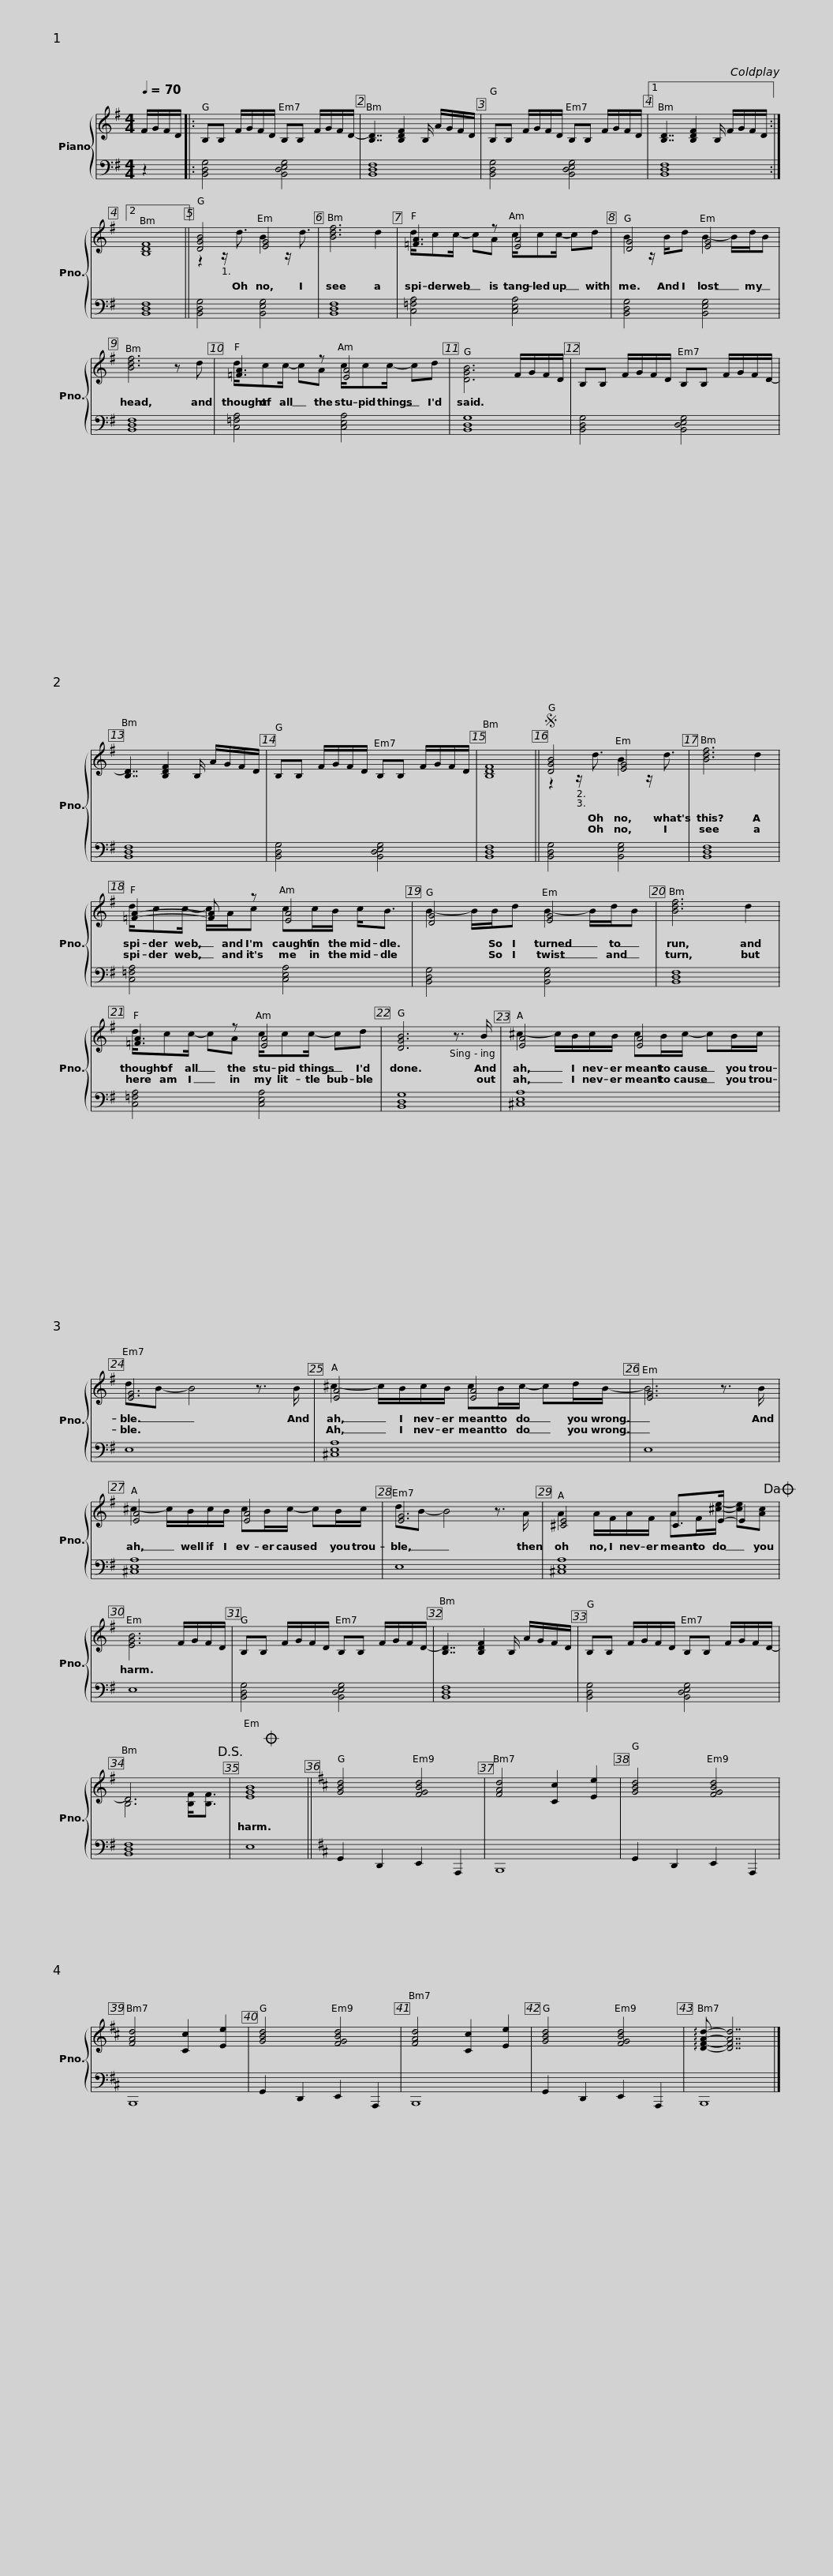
X:1
%%score { ( 1 3 ) | 2 }
L:1/8
Q:1/4=70
M:4/4
I:linebreak $
K:G
V:1 treble
V:3 treble
V:2 bass
V:1
 F/G/F/D/ |: B,B, F/G/F/D/ B,B, F/G/F/D/- | [B,D]7/2 [B,DF]2 B,/ A/G/F/D/ |$ B,B, F/G/F/D/ B,B, F/G/F/D/ |1 [B,D]7/2 [B,DF]2 B,/ F/G/F/D/ :|2 %5
 [B,DF]8 ||$ [DGB]4 [EG]4 | x8 | [=FA]3 z [EA]4 |$ [DG]4 [EG]4 | %10
 x8 |$ [=FA]3 z [EA]4 | x6 F/G/F/D/ |$ B,B, F/G/F/D/ B,B, F/G/F/D/- | [B,D]7/2 [B,DF]2 B,/ A/G/F/D/ |$ %15
 B,B, F/G/F/D/ B,B, F/G/F/D/ | [B,DF]8 ||S [DGB]4 [EG]4 | x8 |$ [=FA]2- [FA] z [EA]4 |$ %20
 [DG]4 [EG]4 | x8 |$ [=FA]3 z [EA]4 | x8 |$ [EA]4 [EA]4 | %25
 [EG]6 x2 |$ [EA]4 [EA]4 | [EG]6 x2 |$ [EA]4 [EA]4 | [EG]6 x2 |$ %30
 [^CE]4 C>E- E2!dacoda! | x6 F/G/F/D/ |$ B,B, F/G/F/D/ B,B, F/G/F/D/- | [B,D]7/2 [B,DF]2 B,/ A/G/F/D/ |$ B,B, F/G/F/D/ B,B, F/G/F/D/- | %35
 D6 x2!D.S.! |O x8 ||$[K:D] [GBd]4 [FGBd]4 | [FAd]4 [Cc]2 [Ee]2 | [GBd]4 [FGBd]4 | %40
 [FAd]4 [Cc]2 [Ee]2 |$ [GBd]4 [FGBd]4 | [FAd]4 [Cc]2 [Ee]2 | [GBd]4 [FGBd]4 | !arpeggio![DFAd]- [DFAd]7 |] %45
V:2
 z2 |: [B,,D,G,]4 [B,,D,E,G,]4 | [B,,D,F,]8 |$ [B,,D,G,]4 [B,,D,E,G,]4 |1 [B,,D,F,]8 :|2 %5
 [B,,D,F,]8 ||$ [B,,D,G,]4 [B,,E,G,]4 | [B,,D,F,]8 | [C,=F,A,]4 [C,E,A,]4 |$ [B,,D,G,]4 [B,,E,G,]4 | %10
 [B,,D,F,]8 |$ [C,=F,A,]4 [C,E,A,]4 | [B,,D,G,]8 |$ [B,,D,G,]4 [B,,D,E,G,]4 | [B,,D,F,]8 |$ %15
 [B,,D,G,]4 [B,,D,E,G,]4 | [B,,D,F,]8 || [B,,D,G,]4 [B,,E,G,]4 | [B,,D,F,]8 |$ [C,=F,A,]4 [C,E,A,]4 |$ %20
 [B,,D,G,]4 [B,,E,G,]4 | [B,,D,F,]8 |$ [C,=F,A,]4 [C,E,A,]4 | [B,,D,G,]8 |$ [^C,E,A,]8 | %25
 E,8 |$ [^C,E,A,]8 | E,8 |$ [^C,E,A,]8 | E,8 |$ %30
 [^C,E,A,]8 | E,8 |$ [B,,D,G,]4 [B,,D,E,G,]4 | [B,,D,F,]8 |$ [B,,D,G,]4 [B,,D,E,G,]4 | %35
 [B,,D,F,]8 | E,8 ||$[K:D] G,,2 D,,2 E,,2 A,,,2 | B,,,8 | G,,2 D,,2 E,,2 A,,,2 | %40
 B,,,8 |$ G,,2 D,,2 E,,2 A,,,2 | B,,,8 | G,,2 D,,2 E,,2 A,,,2 | B,,,8 |] %45
V:3
 x2 |: x8 | x8 |$ x8 |1 x8 :|2 %5
 x8 ||$ z2 z/ d3/2 B2 z/ d3/2 | [Bdf]6 d2 | d/cc/- cA c/cc/- cd |$ B2 z/ B/d B2- B/d/B | %10
 [Bdf]6 z d |$ d/cc/- cA c/cc/- cd | [DGB]6 x2 |$ x8 | x8 |$ %15
 x8 | x8 || z2 z/ d3/2 B2 z/ d3/2 | [Bdf]6 d2 |$ d/cc/- c/A/c cc/B/ c<B |$ %20
 B2- B/B/d B2- B/d/B | [Bdf]6 d2 |$ d/cc/- cA c/cc/- cd | [DGB]6 z3/2 B/ |$ ^c2- c/B/c/B/ cB/c/- cB/c/ | %25
 dB- B4 z3/2 B/ |$ ^c2- c/B/c/B/ cB/c/- cd/B/- | B6 z3/2 B/ |$ ^c2- c/B/c/B/ cB/c/- cB/c/ | dB- B4 z3/2 A/ |$ %30
 A2 A/F/A/F/ AF/[^ce]/- [ce][Ac] | [EGB]6 x2 |$ x8 | x8 |$ x8 | %35
 B,6 [B,F]<[B,F] | [EGB]8 ||$[K:D] x8 | x8 | x8 | %40
 x8 |$ x8 | x8 | x8 | x8 |] %45
